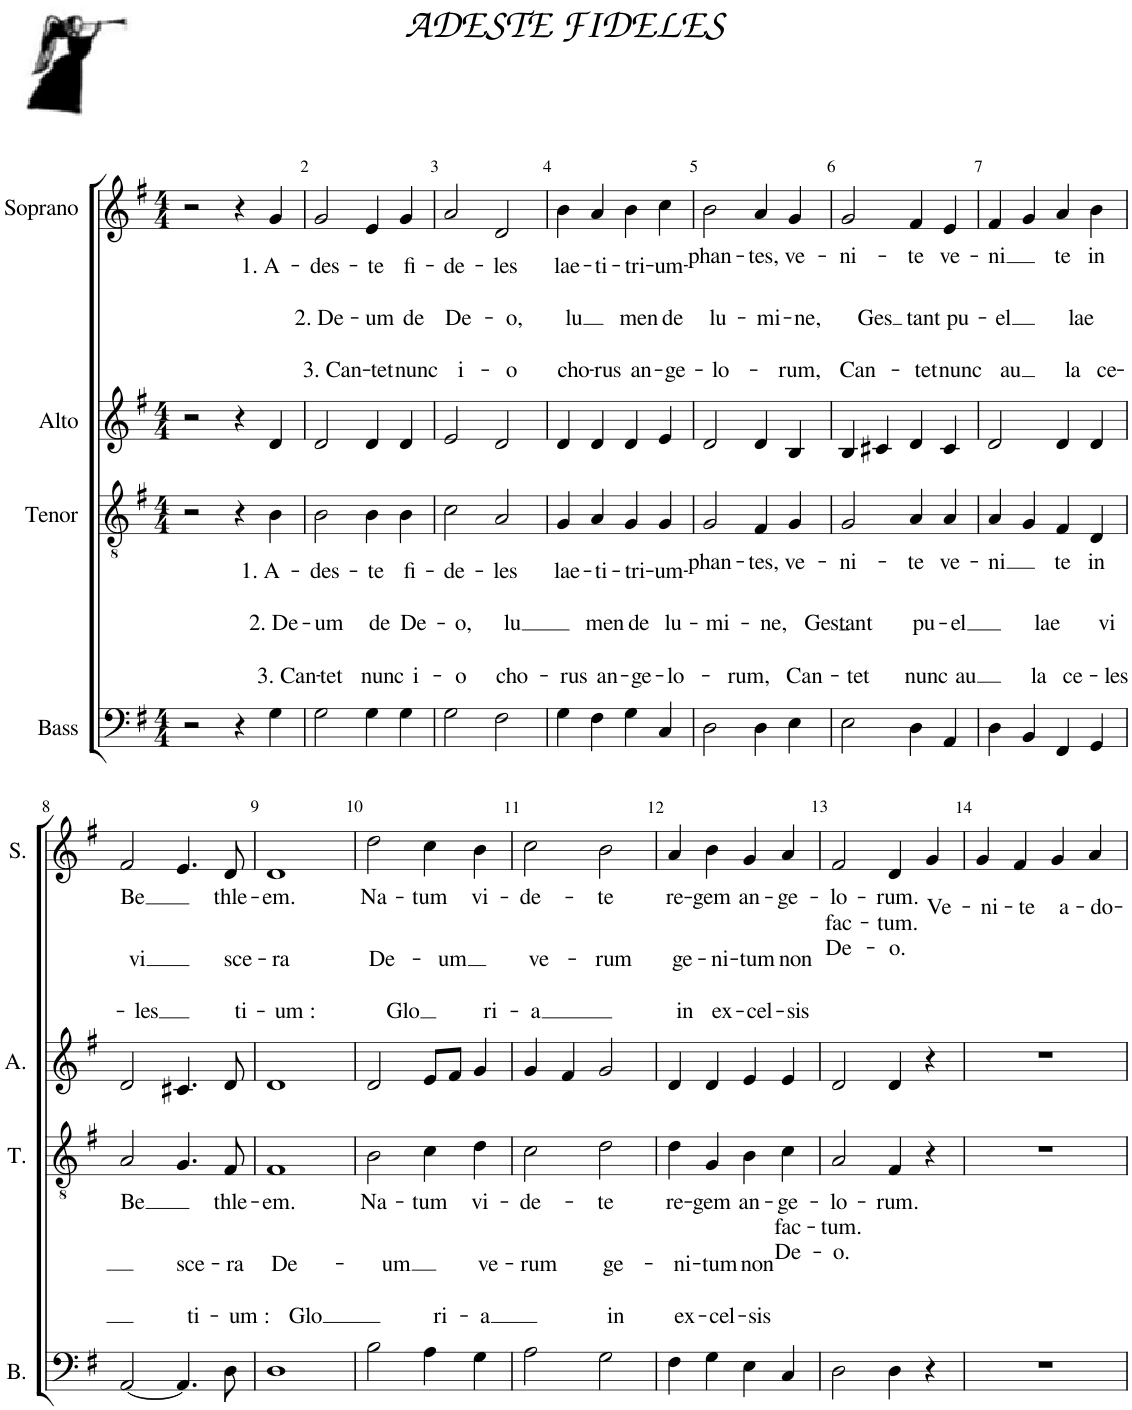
**kern	**kern	**text	**text	**text	**kern	**kern	**text	**text	**text
*part4	*part3	*part3	*part3	*part3	*part2	*part1	*part1	*part1	*part1
*staff4	*staff3	*staff3	*staff3	*staff3	*staff2	*staff1	*staff1	*staff1	*staff1
*I"Bass	*I"Tenor	*	*	*	*I"Alto	*I"Soprano	*	*	*
*I'B.	*I'T.	*	*	*	*I'A.	*I'S.	*	*	*
*clefF4	*clefGv2	*	*	*	*clefG2	*clefG2	*	*	*
*k[f#]	*k[f#]	*	*	*	*k[f#]	*k[f#]	*	*	*
*M4/4	*M4/4	*	*	*	*M4/4	*M4/4	*	*	*
=1	=1	=1	=1	=1	=1	=1	=1	=1	=1
2r	2r	.	.	.	2r	2r	.	.	.
4r	4r	.	.	.	4r	4r	.	.	.
!	!	!LO:LY:b	!LO:LY:b	!LO:LY:b	!	!	!LO:LY:b	!	!
4G\	4B\	1. A-	2. De-	3. Can-	4d/	4g/	1. A-	.	.
=2	=2	=2	=2	=2	=2	=2	=2	=2	=2
!	!	!LO:LY:b	!LO:LY:b	!LO:LY:b	!	!	!LO:LY:b	!LO:LY:b	!LO:LY:b
2G\	2B\	-des-	-um	-tet	2d/	2g/	-des-	2. De-	3. Can-
!	!	!LO:LY:b	!LO:LY:b	!LO:LY:b	!	!	!LO:LY:b	!LO:LY:b	!LO:LY:b
4G\	4B\	-te	de	nunc	4d/	4e/	-te	-um	-tet
!	!	!LO:LY:b	!LO:LY:b	!LO:LY:b	!	!	!LO:LY:b	!LO:LY:b	!LO:LY:b
4G\	4B\	fi-	De-	i-	4d/	4g/	fi-	de	nunc
=3	=3	=3	=3	=3	=3	=3	=3	=3	=3
!	!	!LO:LY:b	!LO:LY:b	!LO:LY:b	!	!	!LO:LY:b	!LO:LY:b	!LO:LY:b
2G\	2c\	-de-	-o,	-o	2e/	2a/	-de-	De-	i-
!	!	!LO:LY:b	!LO:LY:b	!LO:LY:b	!	!	!LO:LY:b	!LO:LY:b	!LO:LY:b
2F#\	2A/	-les	lu	cho-	2d/	2d/	-les	-o,	-o
=4	=4	=4	=4	=4	=4	=4	=4	=4	=4
!	!	!LO:LY:b	!	!LO:LY:b	!	!	!LO:LY:b	!LO:LY:b	!LO:LY:b
4G\	4G/	lae-	.	-rus	4d/	4b\	lae-	lu	cho-
!	!	!LO:LY:b	!LO:LY:b	!LO:LY:b	!	!	!LO:LY:b	!	!LO:LY:b
4F#\	4A/	-ti-	men	an-	4d/	4a/	-ti-	.	-rus
!	!	!LO:LY:b	!LO:LY:b	!LO:LY:b	!	!	!LO:LY:b	!LO:LY:b	!LO:LY:b
4G\	4G/	-tri-	de	-ge-	4d/	4b\	-tri-	men	an-
!	!	!LO:LY:b	!LO:LY:b	!LO:LY:b	!	!	!LO:LY:b	!LO:LY:b	!LO:LY:b
4C/	4G/	-um-	lu-	-lo-	4e/	4cc\	-um-	de	-ge-
=5	=5	=5	=5	=5	=5	=5	=5	=5	=5
!	!	!LO:LY:b	!LO:LY:b	!LO:LY:b	!	!	!LO:LY:b	!LO:LY:b	!LO:LY:b
2D\	2G/	-phan-	-mi-	-rum,	2d/	2b\	-phan-	lu-	-lo-
!	!	!LO:LY:b	!LO:LY:b	!	!	!	!LO:LY:b	!LO:LY:b	!LO:LY:b
4D\	4F#/	-tes,	-ne,	.	4d/	4a/	-tes,	-mi-	-rum,
!	!	!LO:LY:b	!LO:LY:b	!LO:LY:b	!	!	!LO:LY:b	!LO:LY:b	!
4E\	4G/	ve-	Ges	Can-	4B/	4g/	ve-	-ne,	.
=6	=6	=6	=6	=6	=6	=6	=6	=6	=6
!	!	!LO:LY:b	!LO:LY:b	!LO:LY:b	!	!	!LO:LY:b	!LO:LY:b	!LO:LY:b
2E\	2G/	-ni-	tant	-tet	4B/	2g/	-ni-	Ges	Can-
.	.	.	.	.	4c#X/	.	.	.	.
!	!	!LO:LY:b	!LO:LY:b	!LO:LY:b	!	!	!LO:LY:b	!LO:LY:b	!LO:LY:b
4D\	4A/	-te	pu-	nunc	4d/	4f#/	-te	tant	-tet
!	!	!LO:LY:b	!LO:LY:b	!LO:LY:b	!	!	!LO:LY:b	!LO:LY:b	!LO:LY:b
4AA/	4A/	ve-	-el	-au	4c#/	4e/	ve-	pu-	nunc
=7	=7	=7	=7	=7	=7	=7	=7	=7	=7
!	!	!LO:LY:b	!	!	!	!	!LO:LY:b	!LO:LY:b	!LO:LY:b
4D\	4A/	-ni	.	.	2d/	4f#/	-ni	-el	-au
!	!	!	!LO:LY:b	!LO:LY:b	!	!	!	!	!
4BB/	4G/	.	lae	la	.	4g/	.	.	.
!	!	!LO:LY:b	!	!LO:LY:b	!	!	!LO:LY:b	!LO:LY:b	!LO:LY:b
4FF#/	4F#/	te	.	ce-	4d/	4a/	te	lae	la
!	!	!LO:LY:b	!LO:LY:b	!LO:LY:b	!	!	!LO:LY:b	!	!LO:LY:b
4GG/	4D/	in	vi	-les	4d/	4b\	in	.	ce-
!!LO:LB:g=z
=8	=8	=8	=8	=8	=8	=8	=8	=8	=8
!	!	!LO:LY:b	!	!	!	!	!LO:LY:b	!LO:LY:b	!LO:LY:b
[2AA/	2A/	Be	.	.	2d/	2f#/	Be	vi	-les
!	!	!	!LO:LY:b	!LO:LY:b	!	!	!	!	!
4.AA/]	4.G/	.	sce-	ti-	4.c#X/	4.e/	.	.	.
!	!	!LO:LY:b	!LO:LY:b	!LO:LY:b	!	!	!LO:LY:b	!LO:LY:b	!LO:LY:b
8D\	8F#/	thle-	-ra	-um :	8d/	8d/	thle-	sce-	ti-
=9	=9	=9	=9	=9	=9	=9	=9	=9	=9
!	!	!LO:LY:b	!LO:LY:b	!LO:LY:b	!	!	!LO:LY:b	!LO:LY:b	!LO:LY:b
1D	1F#	-em.	De-	Glo	1d	1d	-em.	-ra	-um :
=10	=10	=10	=10	=10	=10	=10	=10	=10	=10
!	!	!LO:LY:b	!LO:LY:b	!	!	!	!LO:LY:b	!LO:LY:b	!LO:LY:b
2B\	2B\	Na-	-um	.	2d/	2dd\	Na-	De-	Glo
!	!	!LO:LY:b	!	!LO:LY:b	!	!	!LO:LY:b	!LO:LY:b	!
4A\	4c\	-tum	.	ri-	8e/L	4cc\	-tum	-um	.
.	.	.	.	.	8f#/J	.	.	.	.
!	!	!LO:LY:b	!LO:LY:b	!LO:LY:b	!	!	!LO:LY:b	!	!LO:LY:b
4G\	4d\	vi-	ve-	-a	4g/	4b\	vi-	.	ri-
=11	=11	=11	=11	=11	=11	=11	=11	=11	=11
!	!	!LO:LY:b	!LO:LY:b	!	!	!	!LO:LY:b	!LO:LY:b	!LO:LY:b
2A\	2c\	-de-	-rum	.	4g/	2cc\	-de-	ve-	-a
.	.	.	.	.	4f#/	.	.	.	.
!	!	!LO:LY:b	!LO:LY:b	!LO:LY:b	!	!	!LO:LY:b	!LO:LY:b	!
2G\	2d\	-te	ge-	in	2g/	2b\	-te	-rum	.
=12	=12	=12	=12	=12	=12	=12	=12	=12	=12
!	!	!LO:LY:b	!LO:LY:b	!LO:LY:b	!	!	!LO:LY:b	!LO:LY:b	!LO:LY:b
4F#\	4d\	re-	-ni-	ex-	4d/	4a/	re-	ge-	in
!	!	!LO:LY:b	!LO:LY:b	!LO:LY:b	!	!	!LO:LY:b	!LO:LY:b	!LO:LY:b
4G\	4G/	-gem	-tum	-cel-	4d/	4b\	-gem	-ni-	ex-
!	!	!LO:LY:b	!LO:LY:b	!LO:LY:b	!	!	!LO:LY:b	!LO:LY:b	!LO:LY:b
4E\	4B\	an-	non	-sis	4e/	4g/	an-	-tum	-cel-
!	!	!LO:LY:b	!LO:LY:b	!LO:LY:b	!	!	!LO:LY:b	!LO:LY:b	!LO:LY:b
4C/	4c\	-ge-	fac-	De-	4e/	4a/	-ge-	non	-sis
=13	=13	=13	=13	=13	=13	=13	=13	=13	=13
!	!	!LO:LY:b	!LO:LY:b	!LO:LY:b	!	!	!LO:LY:b	!LO:LY:b	!LO:LY:b
2D\	2A/	-lo-	-tum.	-o.	2d/	2f#/	-lo-	fac-	De-
!	!	!LO:LY:b	!	!	!	!	!LO:LY:b	!LO:LY:b	!LO:LY:b
4D\	4F#/	-rum.	.	.	4d/	4d/	-rum.	-tum.	-o.
!	!	!	!	!	!	!	!LO:LY:b	!	!
4r	4r	.	.	.	4r	4g/	Ve-	.	.
=14	=14	=14	=14	=14	=14	=14	=14	=14	=14
!	!	!	!	!	!	!	!LO:LY:b	!	!
1r	1r	.	.	.	1r	4g/	-ni-	.	.
!	!	!	!	!	!	!	!LO:LY:b	!	!
.	.	.	.	.	.	4f#/	-te	.	.
!	!	!	!	!	!	!	!LO:LY:b	!	!
.	.	.	.	.	.	4g/	a-	.	.
!	!	!	!	!	!	!	!LO:LY:b	!	!
.	.	.	.	.	.	4a/	-do-	.	.
=	=	=	=	=	=	=	=	=	=
*-	*-	*-	*-	*-	*-	*-	*-	*-	*-
